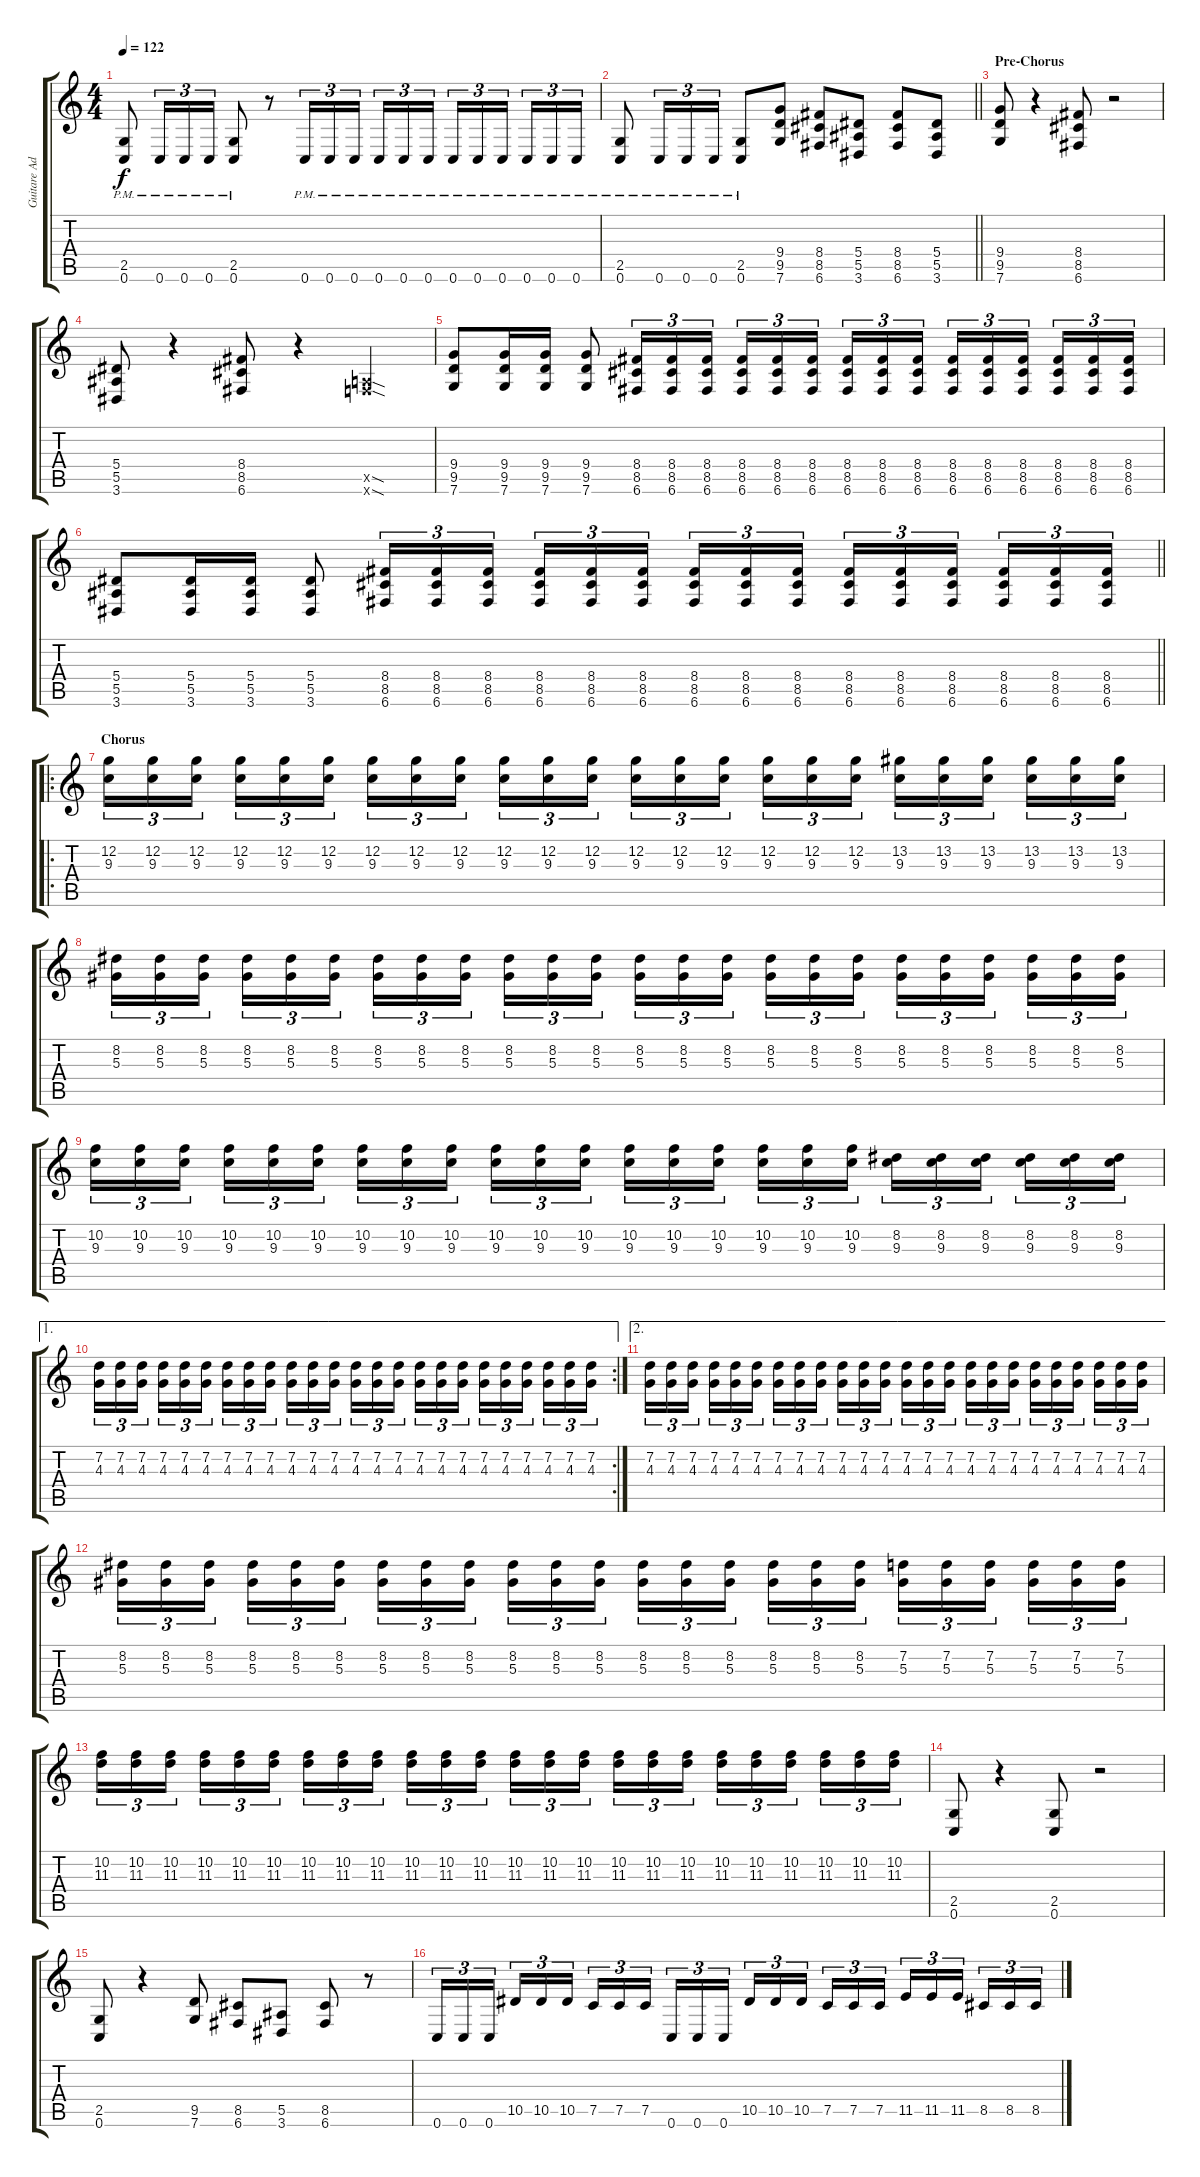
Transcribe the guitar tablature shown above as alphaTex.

\track ("Guitare Additionnelle" "Guitare Ad") {instrument distortionguitar}
\staff {score tabs}
\tuning (C4 G3 Eb3 Bb2 F2 C2) {hide}
\ts (4 4)
\tempo 122
\clef g2
\ks c
(2.5{pm} 0.6{pm}).8{dy f} 0.6{pm}.16{tu (3 2)} 0.6{pm}.16{tu (3 2)} 0.6{pm}.16{tu (3 2)} (2.5{pm} 0.6{pm}).8 r.8 0.6{pm}.16{tu (3 2)} 0.6{pm}.16{tu (3 2)} 0.6{pm}.16{tu (3 2) beam splitsecondary} 0.6{pm}.16{tu (3 2)} 0.6{pm}.16{tu (3 2)} 0.6{pm}.16{tu (3 2)} 0.6{pm}.16{tu (3 2)} 0.6{pm}.16{tu (3 2)} 0.6{pm}.16{tu (3 2) beam splitsecondary} 0.6{pm}.16{tu (3 2)} 0.6{pm}.16{tu (3 2)} 0.6{pm}.16{tu (3 2)} |
\barLineRight lightlight
(2.5{pm} 0.6{pm}).8 0.6{pm}.16{tu (3 2)} 0.6{pm}.16{tu (3 2)} 0.6{pm}.16{tu (3 2)} (2.5{pm} 0.6{pm}).8 (9.4 9.5 7.6).8 (8.4 8.5 6.6).8 (5.4 5.5 3.6).8 (8.4 8.5 6.6).8 (5.4 5.5 3.6).8 |
\section ("" "Pre-Chorus")
(9.4 9.5 7.6).8 r.4 (8.4 8.5 6.6).8 r.2 |
(5.4 5.5 3.6).8 r.4 (8.4 8.5 6.6).8 r.4 (0.5{sod x} 9.6{sod x}).4 |
(9.4 9.5 7.6).8 (9.4 9.5 7.6).16 (9.4 9.5 7.6).16 (9.4 9.5 7.6).8 (8.4 8.5 6.6).16{tu (3 2)} (8.4 8.5 6.6).16{tu (3 2)} (8.4 8.5 6.6).16{tu (3 2)} (8.4 8.5 6.6).16{tu (3 2)} (8.4 8.5 6.6).16{tu (3 2)} (8.4 8.5 6.6).16{tu (3 2) beam splitsecondary} (8.4 8.5 6.6).16{tu (3 2)} (8.4 8.5 6.6).16{tu (3 2)} (8.4 8.5 6.6).16{tu (3 2)} (8.4 8.5 6.6).16{tu (3 2)} (8.4 8.5 6.6).16{tu (3 2)} (8.4 8.5 6.6).16{tu (3 2) beam splitsecondary} (8.4 8.5 6.6).16{tu (3 2)} (8.4 8.5 6.6).16{tu (3 2)} (8.4 8.5 6.6).16{tu (3 2)} |
\barLineRight lightlight
(5.4 5.5 3.6).8 (5.4 5.5 3.6).16 (5.4 5.5 3.6).16 (5.4 5.5 3.6).8 (8.4 8.5 6.6).16{tu (3 2)} (8.4 8.5 6.6).16{tu (3 2)} (8.4 8.5 6.6).16{tu (3 2)} (8.4 8.5 6.6).16{tu (3 2)} (8.4 8.5 6.6).16{tu (3 2)} (8.4 8.5 6.6).16{tu (3 2) beam splitsecondary} (8.4 8.5 6.6).16{tu (3 2)} (8.4 8.5 6.6).16{tu (3 2)} (8.4 8.5 6.6).16{tu (3 2)} (8.4 8.5 6.6).16{tu (3 2)} (8.4 8.5 6.6).16{tu (3 2)} (8.4 8.5 6.6).16{tu (3 2) beam splitsecondary} (8.4 8.5 6.6).16{tu (3 2)} (8.4 8.5 6.6).16{tu (3 2)} (8.4 8.5 6.6).16{tu (3 2)} |
\ro
\section ("" "Chorus")
(12.2 9.3).16{tu (3 2)} (12.2 9.3).16{tu (3 2)} (12.2 9.3).16{tu (3 2) beam splitsecondary} (12.2 9.3).16{tu (3 2)} (12.2 9.3).16{tu (3 2)} (12.2 9.3).16{tu (3 2)} (12.2 9.3).16{tu (3 2)} (12.2 9.3).16{tu (3 2)} (12.2 9.3).16{tu (3 2) beam splitsecondary} (12.2 9.3).16{tu (3 2)} (12.2 9.3).16{tu (3 2)} (12.2 9.3).16{tu (3 2)} (12.2 9.3).16{tu (3 2)} (12.2 9.3).16{tu (3 2)} (12.2 9.3).16{tu (3 2) beam splitsecondary} (12.2 9.3).16{tu (3 2)} (12.2 9.3).16{tu (3 2)} (12.2 9.3).16{tu (3 2)} (13.2 9.3).16{tu (3 2)} (13.2 9.3).16{tu (3 2)} (13.2 9.3).16{tu (3 2) beam splitsecondary} (13.2 9.3).16{tu (3 2)} (13.2 9.3).16{tu (3 2)} (13.2 9.3).16{tu (3 2)} |
(8.2 5.3).16{tu (3 2)} (8.2 5.3).16{tu (3 2)} (8.2 5.3).16{tu (3 2) beam splitsecondary} (8.2 5.3).16{tu (3 2)} (8.2 5.3).16{tu (3 2)} (8.2 5.3).16{tu (3 2)} (8.2 5.3).16{tu (3 2)} (8.2 5.3).16{tu (3 2)} (8.2 5.3).16{tu (3 2) beam splitsecondary} (8.2 5.3).16{tu (3 2)} (8.2 5.3).16{tu (3 2)} (8.2 5.3).16{tu (3 2)} (8.2 5.3).16{tu (3 2)} (8.2 5.3).16{tu (3 2)} (8.2 5.3).16{tu (3 2) beam splitsecondary} (8.2 5.3).16{tu (3 2)} (8.2 5.3).16{tu (3 2)} (8.2 5.3).16{tu (3 2)} (8.2 5.3).16{tu (3 2)} (8.2 5.3).16{tu (3 2)} (8.2 5.3).16{tu (3 2) beam splitsecondary} (8.2 5.3).16{tu (3 2)} (8.2 5.3).16{tu (3 2)} (8.2 5.3).16{tu (3 2)} |
(10.2 9.3).16{tu (3 2)} (10.2 9.3).16{tu (3 2)} (10.2 9.3).16{tu (3 2) beam splitsecondary} (10.2 9.3).16{tu (3 2)} (10.2 9.3).16{tu (3 2)} (10.2 9.3).16{tu (3 2)} (10.2 9.3).16{tu (3 2)} (10.2 9.3).16{tu (3 2)} (10.2 9.3).16{tu (3 2) beam splitsecondary} (10.2 9.3).16{tu (3 2)} (10.2 9.3).16{tu (3 2)} (10.2 9.3).16{tu (3 2)} (10.2 9.3).16{tu (3 2)} (10.2 9.3).16{tu (3 2)} (10.2 9.3).16{tu (3 2) beam splitsecondary} (10.2 9.3).16{tu (3 2)} (10.2 9.3).16{tu (3 2)} (10.2 9.3).16{tu (3 2)} (8.2 9.3).16{tu (3 2)} (8.2 9.3).16{tu (3 2)} (8.2 9.3).16{tu (3 2) beam splitsecondary} (8.2 9.3).16{tu (3 2)} (8.2 9.3).16{tu (3 2)} (8.2 9.3).16{tu (3 2)} |
\ae 1
\rc 2
(7.2 4.3).16{tu (3 2)} (7.2 4.3).16{tu (3 2)} (7.2 4.3).16{tu (3 2) beam splitsecondary} (7.2 4.3).16{tu (3 2)} (7.2 4.3).16{tu (3 2)} (7.2 4.3).16{tu (3 2)} (7.2 4.3).16{tu (3 2)} (7.2 4.3).16{tu (3 2)} (7.2 4.3).16{tu (3 2) beam splitsecondary} (7.2 4.3).16{tu (3 2)} (7.2 4.3).16{tu (3 2)} (7.2 4.3).16{tu (3 2)} (7.2 4.3).16{tu (3 2)} (7.2 4.3).16{tu (3 2)} (7.2 4.3).16{tu (3 2) beam splitsecondary} (7.2 4.3).16{tu (3 2)} (7.2 4.3).16{tu (3 2)} (7.2 4.3).16{tu (3 2)} (7.2 4.3).16{tu (3 2)} (7.2 4.3).16{tu (3 2)} (7.2 4.3).16{tu (3 2) beam splitsecondary} (7.2 4.3).16{tu (3 2)} (7.2 4.3).16{tu (3 2)} (7.2 4.3).16{tu (3 2)} |
\ae 2
(7.2 4.3).16{tu (3 2)} (7.2 4.3).16{tu (3 2)} (7.2 4.3).16{tu (3 2) beam splitsecondary} (7.2 4.3).16{tu (3 2)} (7.2 4.3).16{tu (3 2)} (7.2 4.3).16{tu (3 2)} (7.2 4.3).16{tu (3 2)} (7.2 4.3).16{tu (3 2)} (7.2 4.3).16{tu (3 2) beam splitsecondary} (7.2 4.3).16{tu (3 2)} (7.2 4.3).16{tu (3 2)} (7.2 4.3).16{tu (3 2)} (7.2 4.3).16{tu (3 2)} (7.2 4.3).16{tu (3 2)} (7.2 4.3).16{tu (3 2) beam splitsecondary} (7.2 4.3).16{tu (3 2)} (7.2 4.3).16{tu (3 2)} (7.2 4.3).16{tu (3 2)} (7.2 4.3).16{tu (3 2)} (7.2 4.3).16{tu (3 2)} (7.2 4.3).16{tu (3 2) beam splitsecondary} (7.2 4.3).16{tu (3 2)} (7.2 4.3).16{tu (3 2)} (7.2 4.3).16{tu (3 2)} |
(8.2 5.3).16{tu (3 2)} (8.2 5.3).16{tu (3 2)} (8.2 5.3).16{tu (3 2) beam splitsecondary} (8.2 5.3).16{tu (3 2)} (8.2 5.3).16{tu (3 2)} (8.2 5.3).16{tu (3 2)} (8.2 5.3).16{tu (3 2)} (8.2 5.3).16{tu (3 2)} (8.2 5.3).16{tu (3 2) beam splitsecondary} (8.2 5.3).16{tu (3 2)} (8.2 5.3).16{tu (3 2)} (8.2 5.3).16{tu (3 2)} (8.2 5.3).16{tu (3 2)} (8.2 5.3).16{tu (3 2)} (8.2 5.3).16{tu (3 2) beam splitsecondary} (8.2 5.3).16{tu (3 2)} (8.2 5.3).16{tu (3 2)} (8.2 5.3).16{tu (3 2)} (7.2 5.3).16{tu (3 2)} (7.2 5.3).16{tu (3 2)} (7.2 5.3).16{tu (3 2) beam splitsecondary} (7.2 5.3).16{tu (3 2)} (7.2 5.3).16{tu (3 2)} (7.2 5.3).16{tu (3 2)} |
(10.2 11.3).16{tu (3 2)} (10.2 11.3).16{tu (3 2)} (10.2 11.3).16{tu (3 2) beam splitsecondary} (10.2 11.3).16{tu (3 2)} (10.2 11.3).16{tu (3 2)} (10.2 11.3).16{tu (3 2)} (10.2 11.3).16{tu (3 2)} (10.2 11.3).16{tu (3 2)} (10.2 11.3).16{tu (3 2) beam splitsecondary} (10.2 11.3).16{tu (3 2)} (10.2 11.3).16{tu (3 2)} (10.2 11.3).16{tu (3 2)} (10.2 11.3).16{tu (3 2)} (10.2 11.3).16{tu (3 2)} (10.2 11.3).16{tu (3 2) beam splitsecondary} (10.2 11.3).16{tu (3 2)} (10.2 11.3).16{tu (3 2)} (10.2 11.3).16{tu (3 2)} (10.2 11.3).16{tu (3 2)} (10.2 11.3).16{tu (3 2)} (10.2 11.3).16{tu (3 2) beam splitsecondary} (10.2 11.3).16{tu (3 2)} (10.2 11.3).16{tu (3 2)} (10.2 11.3).16{tu (3 2)} |
(2.5 0.6).8 r.4 (2.5 0.6).8 r.2 |
(2.5 0.6).8 r.4 (9.5 7.6).8 (8.5 6.6).8 (5.5 3.6).8 (8.5 6.6).8 r.8 |
0.6.16{tu (3 2)} 0.6.16{tu (3 2)} 0.6.16{tu (3 2) beam splitsecondary} 10.5.16{tu (3 2)} 10.5.16{tu (3 2)} 10.5.16{tu (3 2)} 7.5.16{tu (3 2)} 7.5.16{tu (3 2)} 7.5.16{tu (3 2) beam splitsecondary} 0.6.16{tu (3 2)} 0.6.16{tu (3 2)} 0.6.16{tu (3 2)} 10.5.16{tu (3 2)} 10.5.16{tu (3 2)} 10.5.16{tu (3 2) beam splitsecondary} 7.5.16{tu (3 2)} 7.5.16{tu (3 2)} 7.5.16{tu (3 2)} 11.5.16{tu (3 2)} 11.5.16{tu (3 2)} 11.5.16{tu (3 2) beam splitsecondary} 8.5.16{tu (3 2)} 8.5.16{tu (3 2)} 8.5.16{tu (3 2)}
